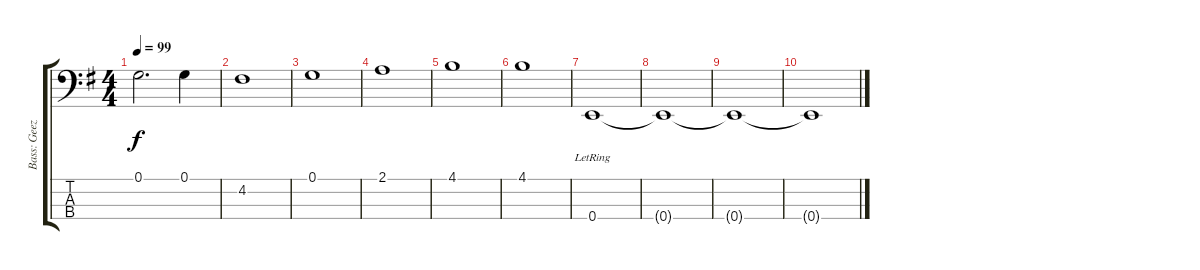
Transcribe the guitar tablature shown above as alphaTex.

\track ("Bass: Geezer" "Bass: Geez") {instrument electricbassfinger}
\staff {score tabs}
\tuning (G2 D2 A1 E1) {hide}
\ts (4 4)
\tempo 99
\clef f4
\ks g
0.1.2{d dy f} 0.1.4 |
4.2.1 |
0.1.1 |
2.1.1 |
4.1.1 |
4.1.1 |
0.4{lr}.1 |
0.4{t}.1 |
0.4{t}.1 |
0.4{t}.1
